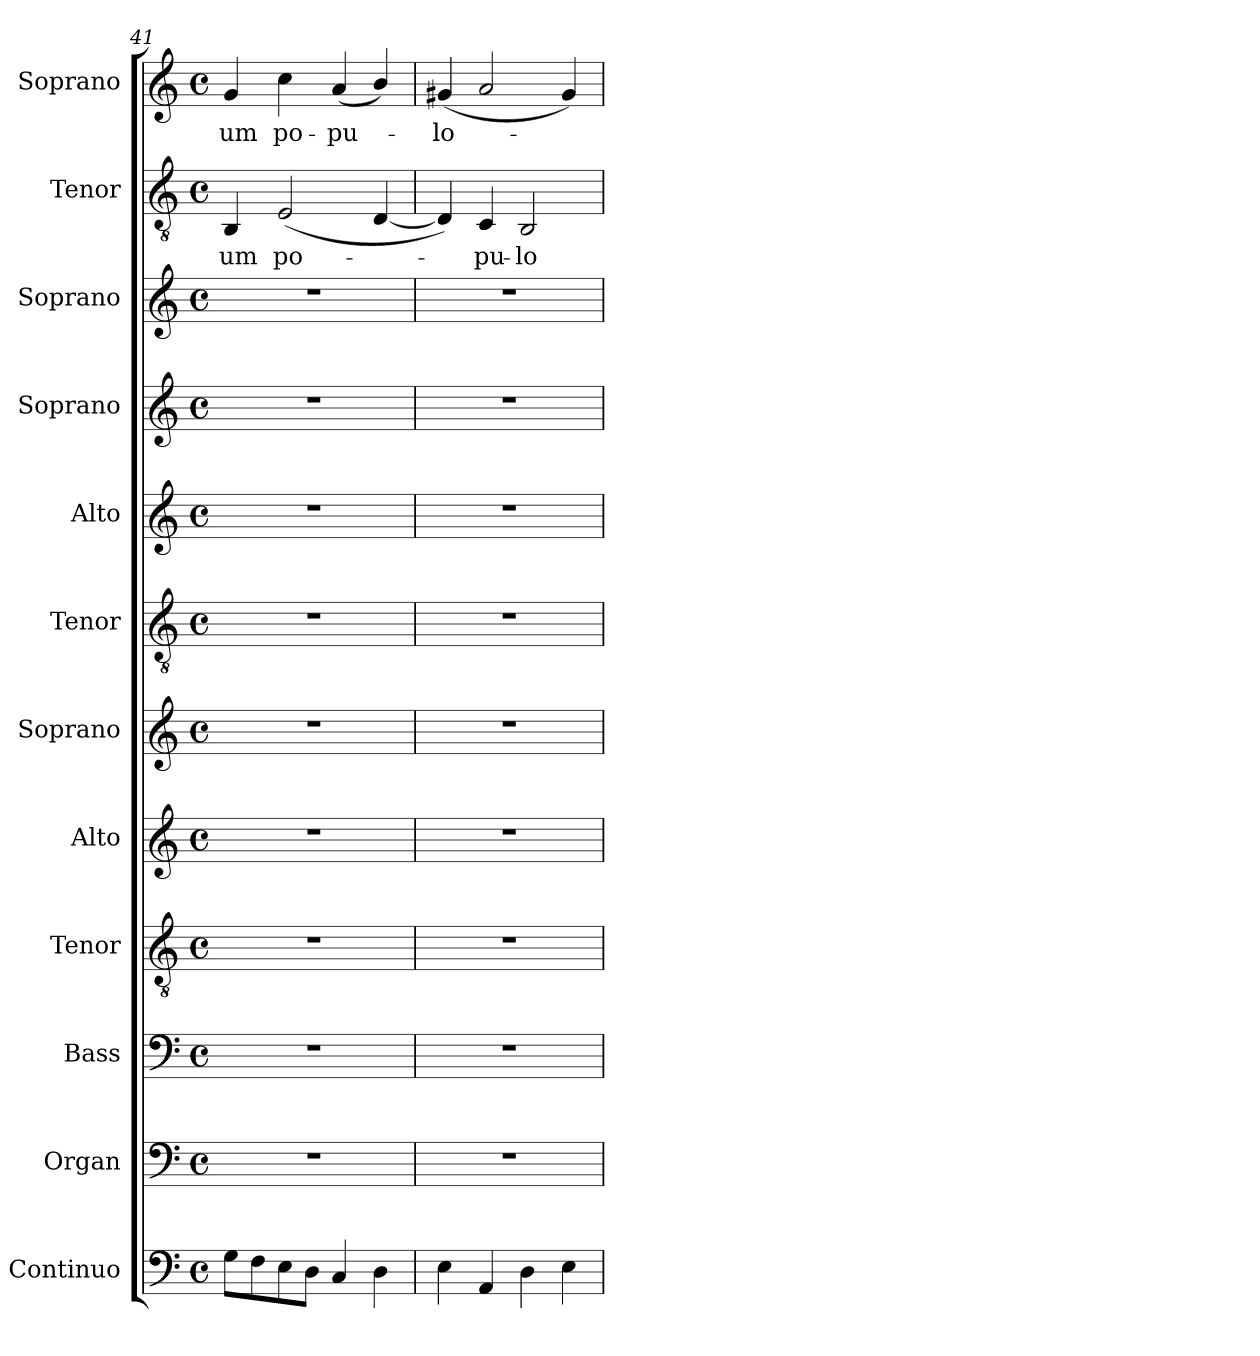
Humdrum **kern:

**kern	**kern	**kern	**kern	**kern	**kern	**kern	**kern	**kern	**kern	**kern	**text	**kern	**text
*part12	*part11	*part10	*part9	*part8	*part7	*part6	*part5	*part4	*part3	*part2	*part2	*part1	*part1
*staff12	*staff11	*staff10	*staff9	*staff8	*staff7	*staff6	*staff5	*staff4	*staff3	*staff2	*staff2	*staff1	*staff1
*I"Continuo	*I"Organ	*I"Bass	*I"Tenor	*I"Alto	*I"Soprano	*I"Tenor	*I"Alto	*I"Soprano	*I"Soprano	*I"Tenor	*	*I"Soprano	*
*I'Cont.	*I'Org.	*I'B.	*I'T.	*I'A.	*I'S.	*I'T.	*I'A.	*I'S.	*I'S.	*I'T.	*	*I'S.	*
*clefF4	*clefF4	*clefF4	*clefGv2	*clefG2	*clefG2	*clefGv2	*clefG2	*clefG2	*clefG2	*clefGv2	*	*clefG2	*
*	*	*	*ITrd7c12	*	*	*ITrd7c12	*	*	*	*	*	*	*
*k[]	*k[]	*k[]	*k[]	*k[]	*k[]	*k[]	*k[]	*k[]	*k[]	*k[]	*	*k[]	*
*C:	*C:	*C:	*C:	*C:	*C:	*C:	*C:	*C:	*C:	*C:	*	*C:	*
*M4/4	*M4/4	*M4/4	*M4/4	*M4/4	*M4/4	*M4/4	*M4/4	*M4/4	*M4/4	*M4/4	*	*M4/4	*
*met(c)	*met(c)	*met(c)	*met(c)	*met(c)	*met(c)	*met(c)	*met(c)	*met(c)	*met(c)	*met(c)	*	*met(c)	*
=41	=41	=41	=41	=41	=41	=41	=41	=41	=41	=41	=41	=41	=41
!	!	!	!	!	!	!	!	!	!	!	!LO:LY:b:color=#000000	!	!
!	!	!	!	!	!	!	!	!	!	!	!	!	!LO:LY:b:color=#000000
8Gi\L	1r	1r	1r	1r	1r	1r	1r	1r	1r	4BBi/	-um	4gi/	-um
8Fi\	.	.	.	.	.	.	.	.	.	.	.	.	.
!	!	!	!	!	!	!	!	!	!	!	!LO:LY:b:color=#000000	!	!
!	!	!	!	!	!	!	!	!	!	!	!	!	!LO:LY:b:color=#000000
8Ei\	.	.	.	.	.	.	.	.	.	(2Ei/	po-	4cci\	po-
8Di\J	.	.	.	.	.	.	.	.	.	.	.	.	.
!	!	!	!	!	!	!	!	!	!	!	!	!	!LO:LY:b:color=#000000
4Ci/	.	.	.	.	.	.	.	.	.	.	.	(4ai/	-pu-
4Di\	.	.	.	.	.	.	.	.	.	[<4Di/	.	4bi/)	.
=42	=42	=42	=42	=42	=42	=42	=42	=42	=42	=42	=42	=42	=42
!	!	!	!	!	!	!	!	!	!	!	!	!	!LO:LY:b:color=#000000
4Ei\	1r	1r	1r	1r	1r	1r	1r	1r	1r	4Di/])	.	(4g#Xi/	-lo-
!	!	!	!	!	!	!	!	!	!	!	!LO:LY:b:color=#000000	!	!
4AAi/	.	.	.	.	.	.	.	.	.	4Ci/	-pu-	2ai/	.
!	!	!	!	!	!	!	!	!	!	!	!LO:LY:b:color=#000000	!	!
4Di\	.	.	.	.	.	.	.	.	.	2BBi/	-lo-	.	.
4Ei\	.	.	.	.	.	.	.	.	.	.	.	4g#i/)	.
=	=	=	=	=	=	=	=	=	=	=	=	=	=
*-	*-	*-	*-	*-	*-	*-	*-	*-	*-	*-	*-	*-	*-
